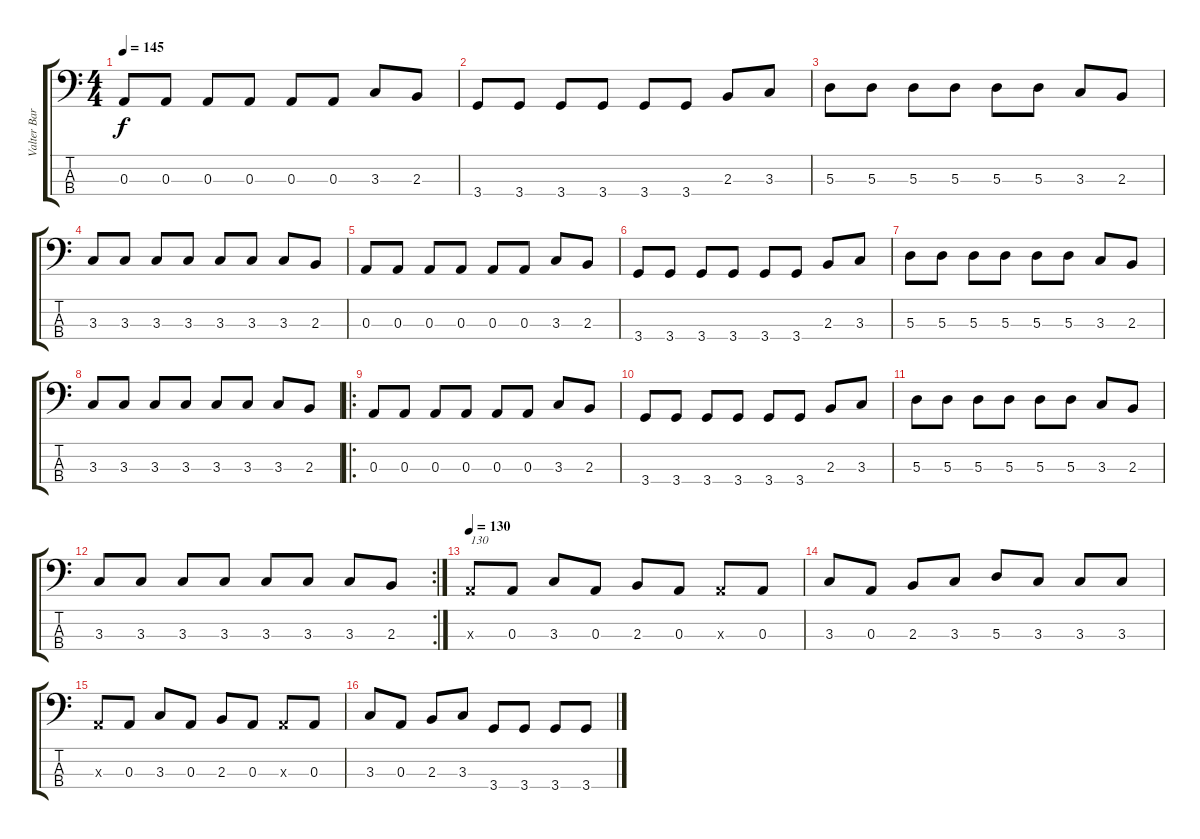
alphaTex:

\track ("Valter Barros" "Valter Bar") {instrument electricbasspick}
\staff {score tabs}
\tuning (G2 D2 A1 E1) {hide}
\ts (4 4)
\tempo 145
\clef f4
\ks c
0.3.8{dy f} 0.3.8 0.3.8 0.3.8 0.3.8 0.3.8 3.3.8 2.3.8 |
3.4.8 3.4.8 3.4.8 3.4.8 3.4.8 3.4.8 2.3.8 3.3.8 |
5.3.8 5.3.8 5.3.8 5.3.8 5.3.8 5.3.8 3.3.8 2.3.8 |
3.3.8 3.3.8 3.3.8 3.3.8 3.3.8 3.3.8 3.3.8 2.3.8 |
0.3.8 0.3.8 0.3.8 0.3.8 0.3.8 0.3.8 3.3.8 2.3.8 |
3.4.8 3.4.8 3.4.8 3.4.8 3.4.8 3.4.8 2.3.8 3.3.8 |
5.3.8 5.3.8 5.3.8 5.3.8 5.3.8 5.3.8 3.3.8 2.3.8 |
3.3.8 3.3.8 3.3.8 3.3.8 3.3.8 3.3.8 3.3.8 2.3.8 |
\ro
0.3.8 0.3.8 0.3.8 0.3.8 0.3.8 0.3.8 3.3.8 2.3.8 |
3.4.8 3.4.8 3.4.8 3.4.8 3.4.8 3.4.8 2.3.8 3.3.8 |
5.3.8 5.3.8 5.3.8 5.3.8 5.3.8 5.3.8 3.3.8 2.3.8 |
\rc 2
3.3.8 3.3.8 3.3.8 3.3.8 3.3.8 3.3.8 3.3.8 2.3.8 |
\tempo 130
0.3{x}.8{txt "130"} 0.3.8 3.3.8 0.3.8 2.3.8 0.3.8 0.3{x}.8 0.3.8 |
3.3.8 0.3.8 2.3.8 3.3.8 5.3.8 3.3.8 3.3.8 3.3.8 |
0.3{x}.8 0.3.8 3.3.8 0.3.8 2.3.8 0.3.8 0.3{x}.8 0.3.8 |
3.3.8 0.3.8 2.3.8 3.3.8 3.4.8 3.4.8 3.4.8 3.4.8
